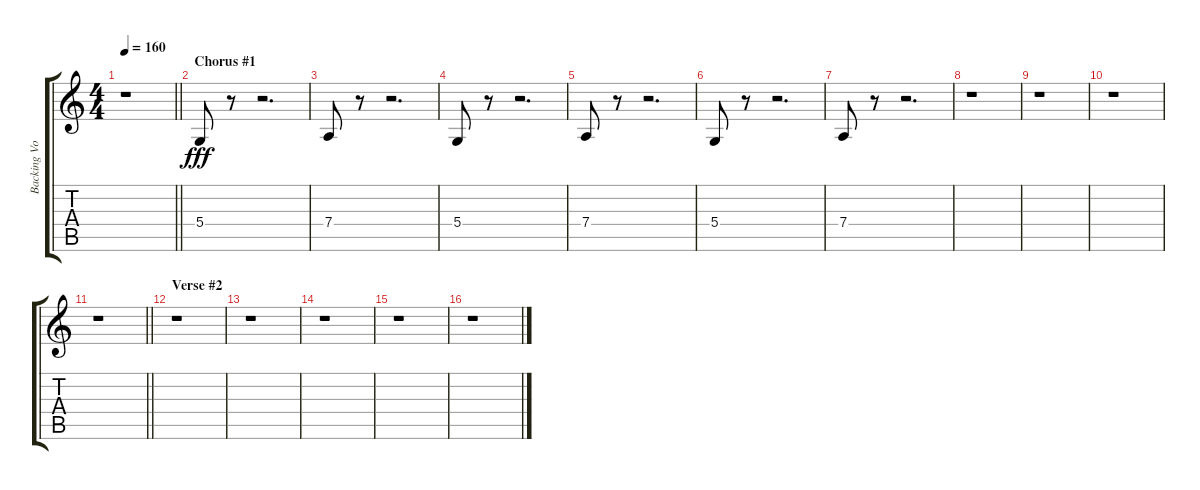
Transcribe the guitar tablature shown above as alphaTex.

\track ("Backing Vocals" "Backing Vo") {instrument recorder}
\staff {score tabs}
\tuning (E4 B3 G3 D3 A2 E2) {hide}
\ts (4 4)
\tempo 160
\clef g2
\barLineRight lightlight
\ks c
r.1{dy fff} |
\section ("" "Chorus #1")
5.4.8{instrument voiceoohs} r.8 r.2{d} |
7.4.8 r.8 r.2{d} |
5.4.8{instrument voiceoohs} r.8 r.2{d} |
7.4.8 r.8 r.2{d} |
5.4.8{instrument voiceoohs} r.8 r.2{d} |
7.4.8 r.8 r.2{d} |
r.1 |
r.1 |
r.1 |
\barLineRight lightlight
r.1 |
\section ("" "Verse #2")
r.1 |
r.1 |
r.1 |
r.1 |
r.1
